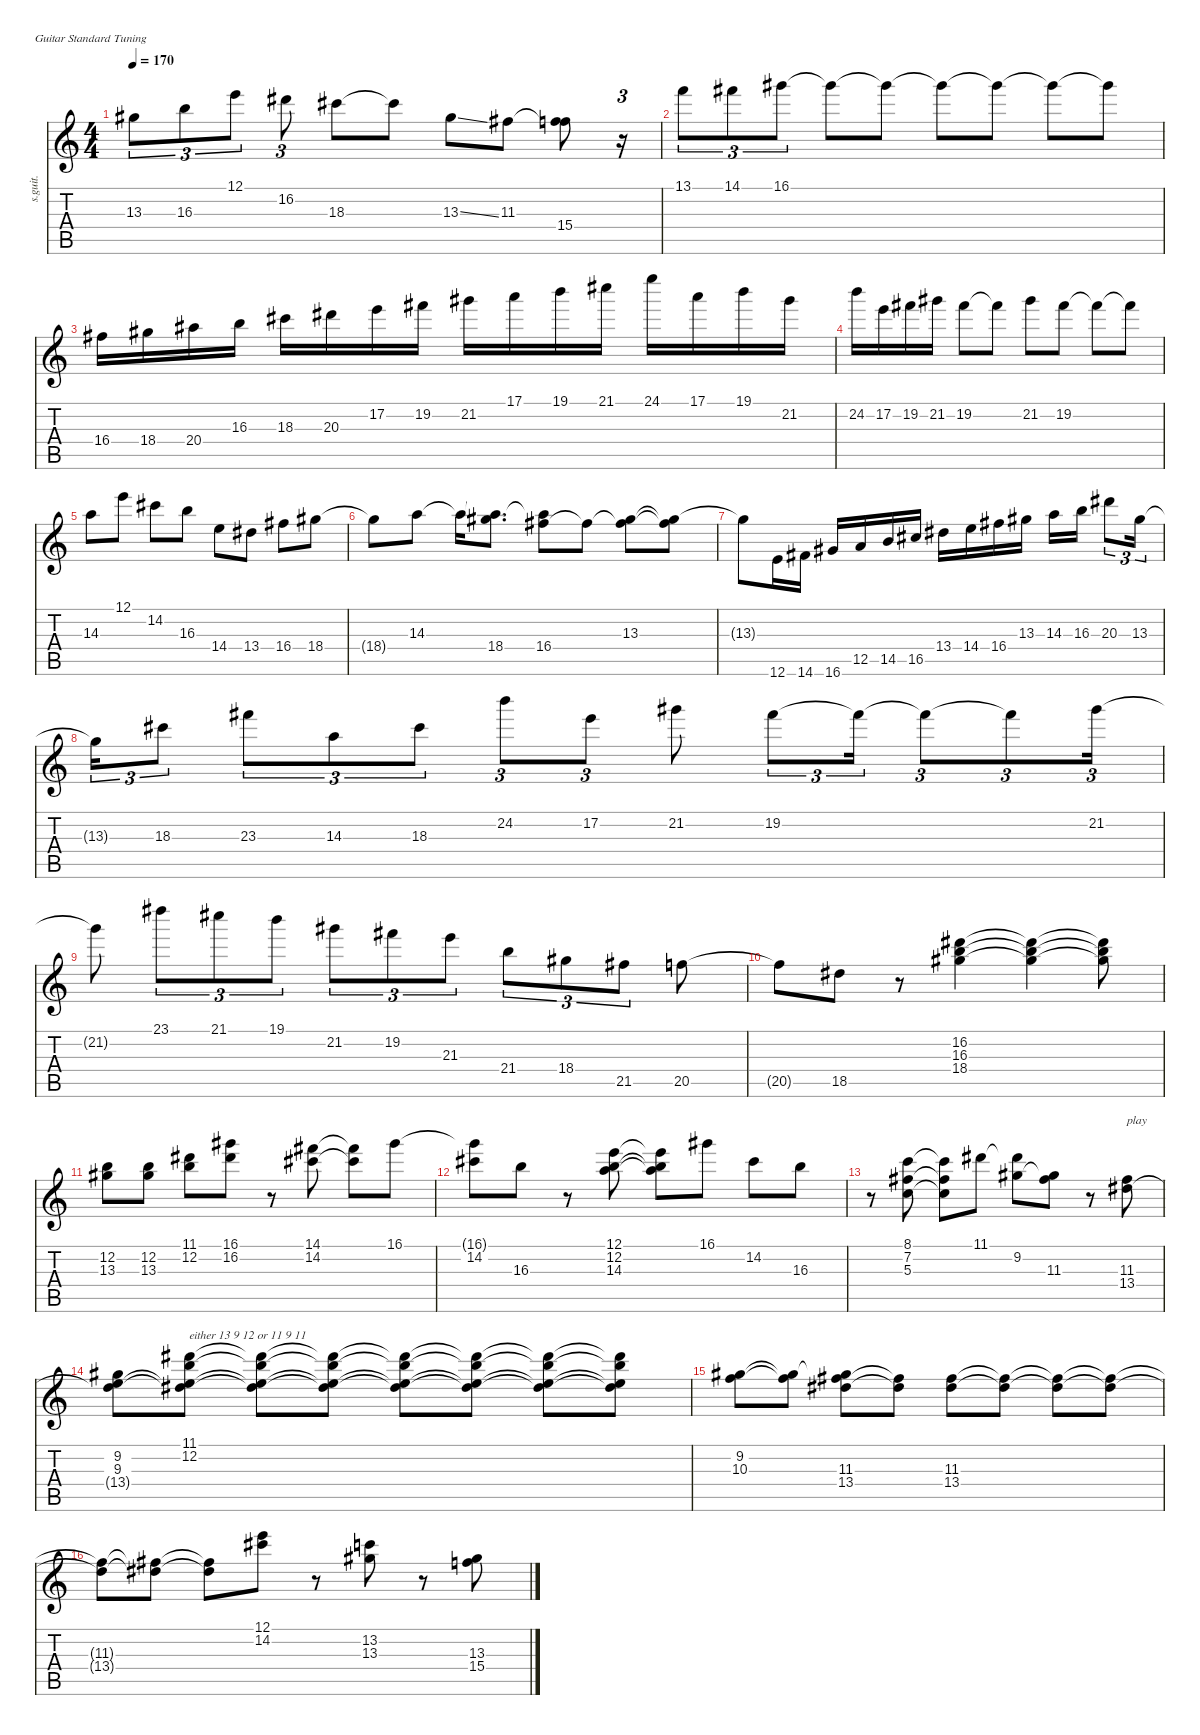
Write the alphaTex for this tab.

\defaultSystemsLayout 4
\hideDynamics
\bracketExtendMode nobrackets
\track ("Erick" "s.guit.") {instrument electricguitarclean}
\staff {score tabs}
\tuning (E4 B3 G3 D3 A2 E2)
\ts (4 4)
\tempo 170
\clef g2
\ks c
13.3{acc #}.8{tu (3 2) dy f} 16.3.8{tu (3 2)} 12.1.8{tu (3 2)} 16.2{acc #}.8{tu (3 2)} 18.3{acc #}.8 18.3{t acc #}.8 13.3{ss acc #}.8 11.3{acc #}.8 (11.3{t acc #} 15.4).8 r.16{tu (3 2)} |
13.1.8{tu (3 2)} 14.1{acc #}.8{tu (3 2)} 16.1{acc #}.8{tu (3 2)} 16.1{t acc #}.8 16.1{t acc #}.8 16.1{t acc #}.8 16.1{t acc #}.8 16.1{t acc #}.8 16.1{t acc #}.8 |
16.4{acc #}.16 18.4{acc #}.16 20.4{acc #}.16 16.3.16 18.3{acc #}.16 20.3{acc #}.16 17.2.16 19.2{acc #}.16 21.2{acc #}.16 17.1.16 19.1.16 21.1{acc #}.16 24.1.16 17.1.16 19.1.16 21.2{acc #}.16 |
24.2.16 17.2.16 19.2{acc #}.16 21.2{acc #}.16 19.2{acc #}.8 19.2{t acc #}.8 21.2{acc #}.8 19.2{acc #}.8 19.2{t acc #}.8 19.2{t acc #}.8 |
14.3.8 12.1.8 14.2{acc #}.8 16.3.8 14.4.8 13.4{acc #}.8 16.4{acc #}.8 18.4{acc #}.8 |
18.4{t acc #}.8 14.3.8 14.3{t}.16 (18.4{acc #} 14.3{t}).8{d} (14.3{t} 16.4{acc #}).8 16.4{t acc #}.8 (13.3{acc #} 16.4{t acc #}).8 (13.3{t acc #} 16.4{t acc #}).8 |
13.3{t acc #}.8 12.6.16 14.6{acc #}.16 16.6{acc #}.16 12.5.16 14.5.16 16.5{acc #}.16 13.4{acc #}.16 14.4.16 16.4{acc #}.16 13.3{acc #}.16 14.3.16 16.3.16 20.3{acc #}.8{tu (3 2)} 13.3{acc #}.16{tu (3 2)} |
13.3{t acc #}.16{tu (3 2)} 18.3{acc #}.8{tu (3 2)} 23.3{acc #}.8{tu (3 2)} 14.3.8{tu (3 2)} 18.3{acc #}.8{tu (3 2)} 24.2.8{tu (3 2)} 17.2.8{tu (3 2)} 21.2{acc #}.8 19.2{acc #}.8{tu (3 2)} 19.2{t acc #}.16{tu (3 2)} 19.2{t acc #}.8{tu (3 2)} 19.2{t acc #}.8{tu (3 2)} 21.2{acc #}.16{tu (3 2)} |
21.2{t acc #}.8 23.1{acc #}.8{tu (3 2)} 21.1{acc #}.8{tu (3 2)} 19.1.8{tu (3 2)} 21.2{acc #}.8{tu (3 2)} 19.2{acc #}.8{tu (3 2)} 21.3.8{tu (3 2)} 21.4.8{tu (3 2)} 18.4{acc #}.8{tu (3 2)} 21.5{acc #}.8{tu (3 2)} 20.5.8 |
20.5{t}.8 18.5{acc #}.8 r.8 (16.2{acc #} 16.3 18.4{acc #}).4 (16.2{t acc #} 16.3{t} 18.4{t acc #}).4 (16.2{t acc #} 16.3{t} 18.4{t acc #}).8 |
(12.2 13.3{acc #}).8 (12.2 13.3{acc #}).8 (11.1{acc #} 12.2).8 (16.1{acc #} 16.2{acc #}).8 r.8 (14.1{acc #} 14.2{acc #}).8 (14.1{t acc #} 14.2{t acc #}).8 16.1{acc #}.8 |
(16.1{t acc #} 14.2{acc #}).8 16.3.8 r.8 (12.1 12.2 14.3).8 (12.1{t} 12.2{t} 14.3{t}).8 16.1{acc #}.8 14.2{acc #}.8 16.3.8 |
r.8 (8.1 7.2{acc #} 5.3).8 (8.1{t} 7.2{t acc #} 5.3{t}).8 11.1{acc #}.8 (11.1{t acc #} 9.2{acc #}).8 (9.2{t acc #} 11.3{acc #}).8 r.8 (11.3{acc #} 13.4{acc #}).8{txt "play"} |
(9.2{acc #} 9.3 13.4{t acc #}).8 (11.1{acc #} 12.2 9.3{t} 13.4{t acc #}).8{txt "either 13 9 12 or 11 9 11"} (11.1{t acc #} 12.2{t} 9.3{t} 13.4{t acc #}).8 (11.1{t acc #} 12.2{t} 9.3{t} 13.4{t acc #}).8 (11.1{t acc #} 12.2{t} 9.3{t} 13.4{t acc #}).8 (11.1{t acc #} 12.2{t} 9.3{t} 13.4{t acc #}).8 (11.1{t acc #} 12.2{t} 9.3{t} 13.4{t acc #}).8 (11.1{t acc #} 12.2{t} 9.3{t} 13.4{t acc #}).8 |
(9.2{acc #} 10.3).8 (9.2{t acc #} 10.3{t}).8 (9.2{t acc #} 11.3{acc #} 13.4{acc #}).8 (11.3{t acc #} 13.4{t acc #}).8 (11.3{acc #} 13.4{acc #}).8 (11.3{t acc #} 13.4{t acc #}).8 (11.3{t acc #} 13.4{t acc #}).8 (11.3{t acc #} 13.4{t acc #}).8 |
(11.3{t acc #} 13.4{t acc #}).8 (11.3{t acc #} 13.4{t acc #}).8 (11.3{t acc #} 13.4{t acc #}).8 (12.1 14.2{acc #}).8 r.8 (13.2 13.3{acc #}).8 r.8 (13.3{acc #} 15.4).8
